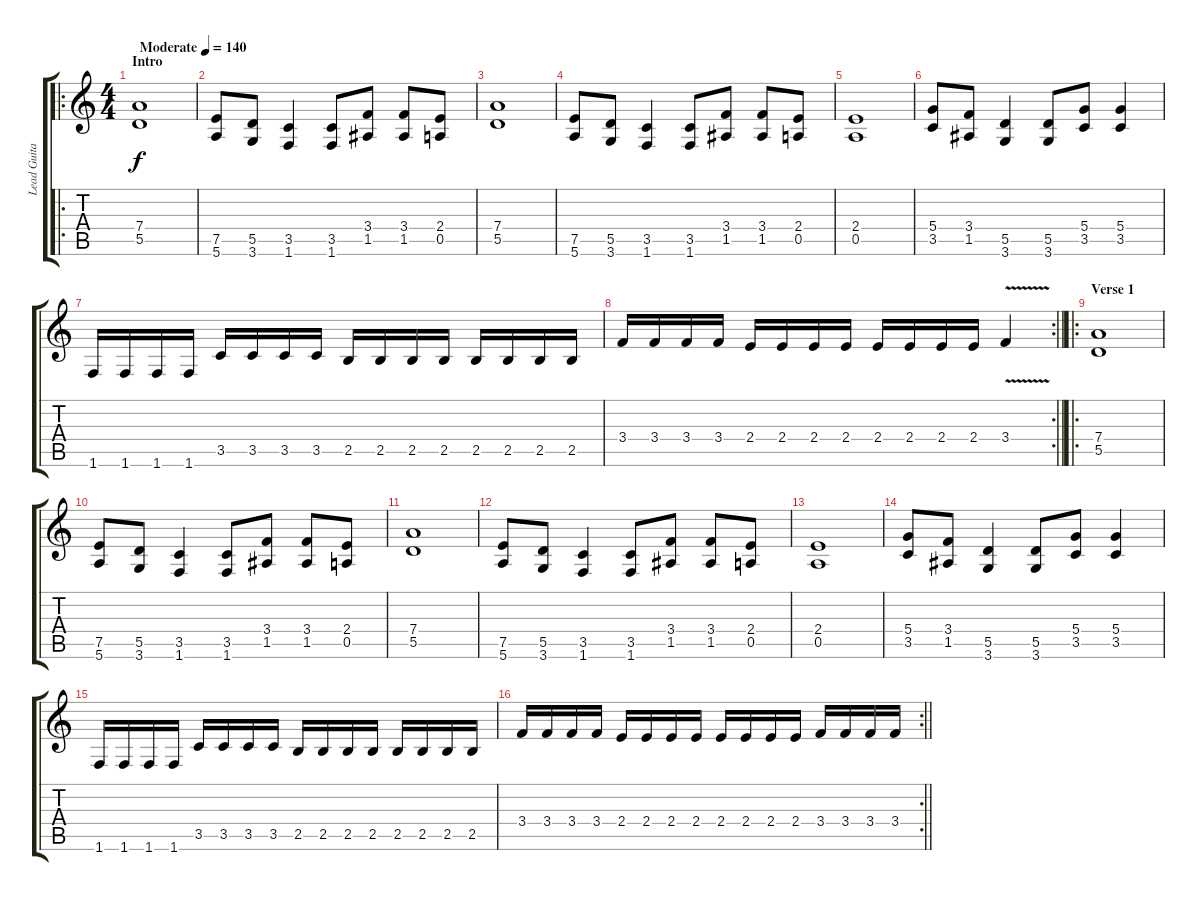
\track ("Lead Guitar" "Lead Guita") {instrument distortionguitar}
\staff {score tabs}
\tuning (E4 B3 G3 D3 A2 E2) {hide}
\ro
\ts (4 4)
\section ("" "Intro")
\tempo (140 "Moderate")
\clef g2
\ks c
(7.4 5.5).1{dy f instrument distortionguitar} |
(7.5 5.6).8 (5.5 3.6).8 (3.5 1.6).4 (3.5 1.6).8 (3.4 1.5).8 (3.4 1.5).8 (2.4 0.5).8 |
(7.4 5.5).1 |
(7.5 5.6).8 (5.5 3.6).8 (3.5 1.6).4 (3.5 1.6).8 (3.4 1.5).8 (3.4 1.5).8 (2.4 0.5).8 |
(2.4 0.5).1 |
(5.4 3.5).8 (3.4 1.5).8 (5.5 3.6).4 (5.5 3.6).8 (5.4 3.5).8 (5.4 3.5).4 |
1.6.16 1.6.16 1.6.16 1.6.16 3.5.16 3.5.16 3.5.16 3.5.16 2.5.16 2.5.16 2.5.16 2.5.16 2.5.16 2.5.16 2.5.16 2.5.16 |
\rc 2
\barLineRight lightlight
3.4.16 3.4.16 3.4.16 3.4.16 2.4.16 2.4.16 2.4.16 2.4.16 2.4.16 2.4.16 2.4.16 2.4.16 3.4{v}.4 |
\ro
\section ("" "Verse 1")
(7.4 5.5).1 |
(7.5 5.6).8 (5.5 3.6).8 (3.5 1.6).4 (3.5 1.6).8 (3.4 1.5).8 (3.4 1.5).8 (2.4 0.5).8 |
(7.4 5.5).1 |
(7.5 5.6).8 (5.5 3.6).8 (3.5 1.6).4 (3.5 1.6).8 (3.4 1.5).8 (3.4 1.5).8 (2.4 0.5).8 |
(2.4 0.5).1 |
(5.4 3.5).8 (3.4 1.5).8 (5.5 3.6).4 (5.5 3.6).8 (5.4 3.5).8 (5.4 3.5).4 |
1.6.16 1.6.16 1.6.16 1.6.16 3.5.16 3.5.16 3.5.16 3.5.16 2.5.16 2.5.16 2.5.16 2.5.16 2.5.16 2.5.16 2.5.16 2.5.16 |
\rc 2
\barLineRight lightlight
3.4.16 3.4.16 3.4.16 3.4.16 2.4.16 2.4.16 2.4.16 2.4.16 2.4.16 2.4.16 2.4.16 2.4.16 3.4.16 3.4.16 3.4.16 3.4.16
